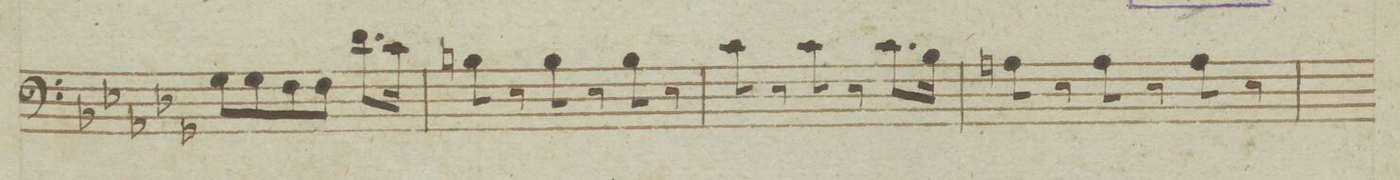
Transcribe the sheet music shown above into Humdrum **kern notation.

**kern	**dynam
*I"Violon e Violoncello.	*
*clefF4	*
*k[b-e-a-d-g-]	*
*M3/4	*
8G-\L	.
8G-\	.
8F\	.
8F\J	.
8.d-\L	.
16c\Jk	.
=37	=37
8Bn\	.
8r	.
8B\	.
8r	.
8B\	.
8r	.
=38	=38
8c\	.
8r	.
8c\	.
8r	.
8.c\L	.
16B-\Jk	.
=39	=39
8An\	.
8r	.
8A\	.
8r	.
8A\	.
8r	.
=40	=40
*-	*-
